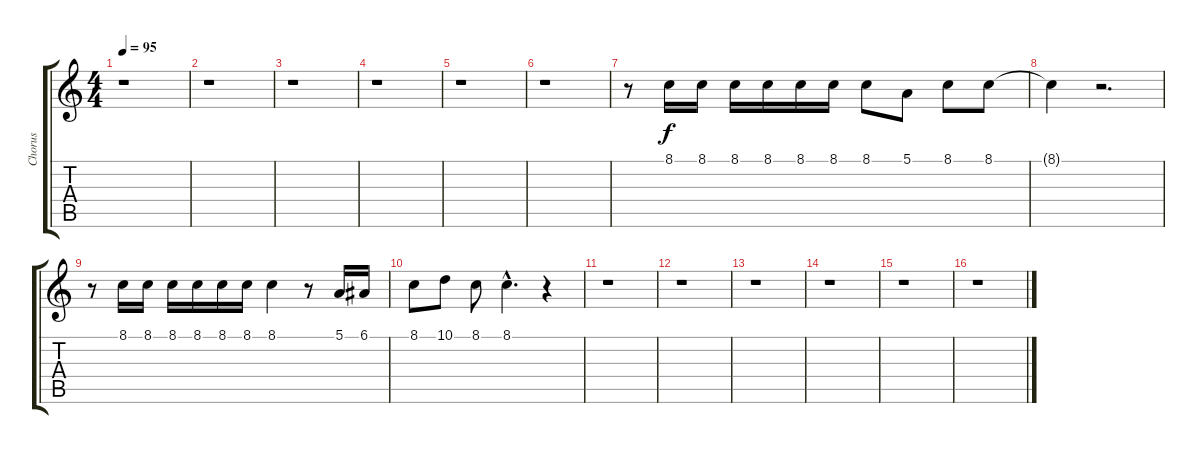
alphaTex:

\track ("Chorus" "Chorus") {instrument lead2sawtooth}
\staff {score tabs}
\tuning (E4 B3 G3 D3 A2 E2) {hide}
\ts (4 4)
\tempo 95
\clef g2
\ks c
r.1{dy f} |
r.1 |
r.1 |
r.1 |
r.1 |
r.1 |
r.8 8.1.16 8.1.16 8.1.16 8.1.16 8.1.16 8.1.16 8.1.8 5.1.8 8.1.8 8.1.8 |
8.1{t}.4 r.2{d} |
r.8 8.1.16 8.1.16 8.1.16 8.1.16 8.1.16 8.1.16 8.1.4 r.8 5.1.16 6.1.16 |
8.1.8 10.1.8 8.1.8 8.1{hac}.4{d} r.4 |
r.1 |
r.1 |
r.1 |
r.1 |
r.1 |
r.1
